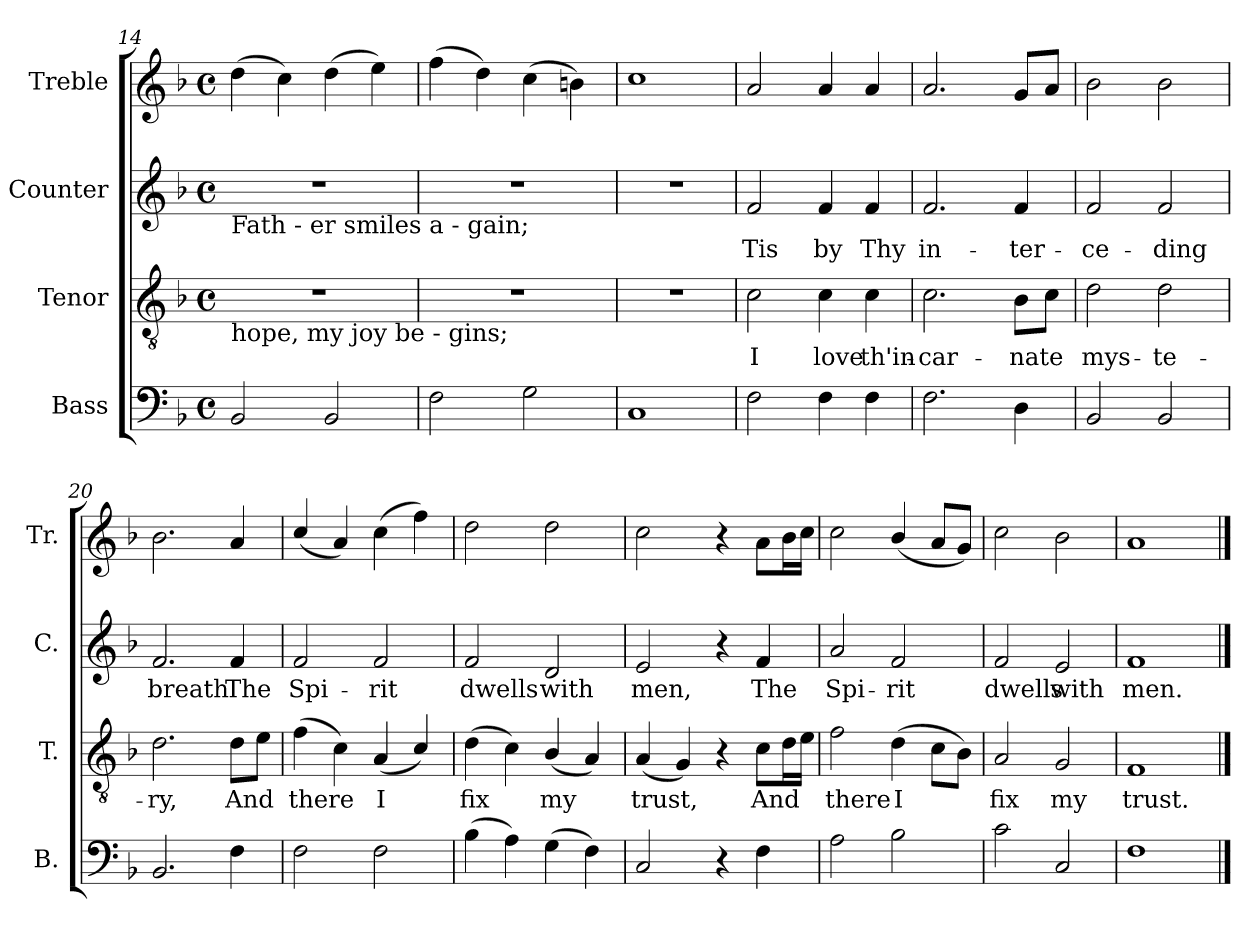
**kern	**kern	**text	**kern	**text	**kern
*part4	*part3	*part3	*part2	*part2	*part1
*staff4	*staff3	*staff3	*staff2	*staff2	*staff1
*I"Bass	*I"Tenor	*	*I"Counter	*	*I"Treble
*I'B.	*I'T.	*	*I'C.	*	*I'Tr.
!!LO:LB:g=z
*clefF4	*clefGv2	*	*clefG2	*	*clefG2
*k[b-]	*k[b-]	*	*k[b-]	*	*k[b-]
*M4/4	*M4/4	*	*M4/4	*	*M4/4
*met(c)	*met(c)	*	*met(c)	*	*met(c)
=14	=14	=14	=14	=14	=14
!	!	!	!LO:TX:b:t=Fath   -    er     smiles      a   -   gain;	!	!
!	!LO:TX:b:t=hope,   my      joy          be    -    gins;	!	!	!	!
2BB-/	1r	.	1rdd	.	(4dd\
.	.	.	.	.	4cc\)
2BB-/	.	.	.	.	(4dd\
.	.	.	.	.	4ee\)
=15	=15	=15	=15	=15	=15
2F\	1r	.	1r	.	(4ff\
.	.	.	.	.	4dd\)
2G\	.	.	.	.	(4cc\
.	.	.	.	.	4bn\)
=16	=16	=16	=16	=16	=16
1C	1r	.	1r	.	1cc
=17	=17	=17	=17	=17	=17
2F\	2c\	I	2f/	Tis	2a/
4F\	4c\	love	4f/	by	4a/
4F\	4c\	th'in-	4f/	Thy	4a/
=18	=18	=18	=18	=18	=18
2.F\	2.c\	-car-	2.f/	in-	2.a/
4D\	8B-\L	-nate	4f/	-ter-	8g/L
.	8c\J	.	.	.	8a/J
=19	=19	=19	=19	=19	=19
2BB-/	2d\	mys-	2f/	-ce-	2b-\
2BB-/	2d\	-te-	2f/	-ding	2b-\
=20	=20	=20	=20	=20	=20
2.BB-/	2.d\	-ry,	2.f/	breath	2.b-\
4F\	8d\L	And	4f/	The	4a/
.	8e\J	.	.	.	.
=21	=21	=21	=21	=21	=21
2F\	(4f\	there	2f/	Spi-	(4cc/
.	4c\)	.	.	.	4a/)
2F\	(4A/	I	2f/	-rit	(4cc\
.	4c/)	.	.	.	4ff\)
!!LO:LB:g=z
=22	=22	=22	=22	=22	=22
(4B-\	(4d\	fix	2f/	dwells	2dd\
4A\)	4c\)	.	.	.	.
(4G\	(4B-/	my	2d/	with	2dd\
4F\)	4A/)	.	.	.	.
=23	=23	=23	=23	=23	=23
2C/	(4A/	trust,	2e/	men,	2cc\
.	4G/)	.	.	.	.
4r	4r	.	4r	.	4r
4F\	8c\L	And	4f/	The	8a\L
.	16d\L	.	.	.	16b-\L
.	16e\JJ	.	.	.	16cc\JJ
=24	=24	=24	=24	=24	=24
2A\	2f\	there	2a/	Spi-	2cc\
2B-\	(4d\	I	2f/	-rit	(4b-/
.	8c\L	.	.	.	8a/L
.	8B-\J)	.	.	.	8g/J)
=25	=25	=25	=25	=25	=25
2c\	2A/	fix	2f/	dwells	2cc\
2C/	2G/	my	2e/	with	2b-\
=26	=26	=26	=26	=26	=26
1F	1F	trust.	1f	men.	1a
==	==	==	==	==	==
*-	*-	*-	*-	*-	*-
